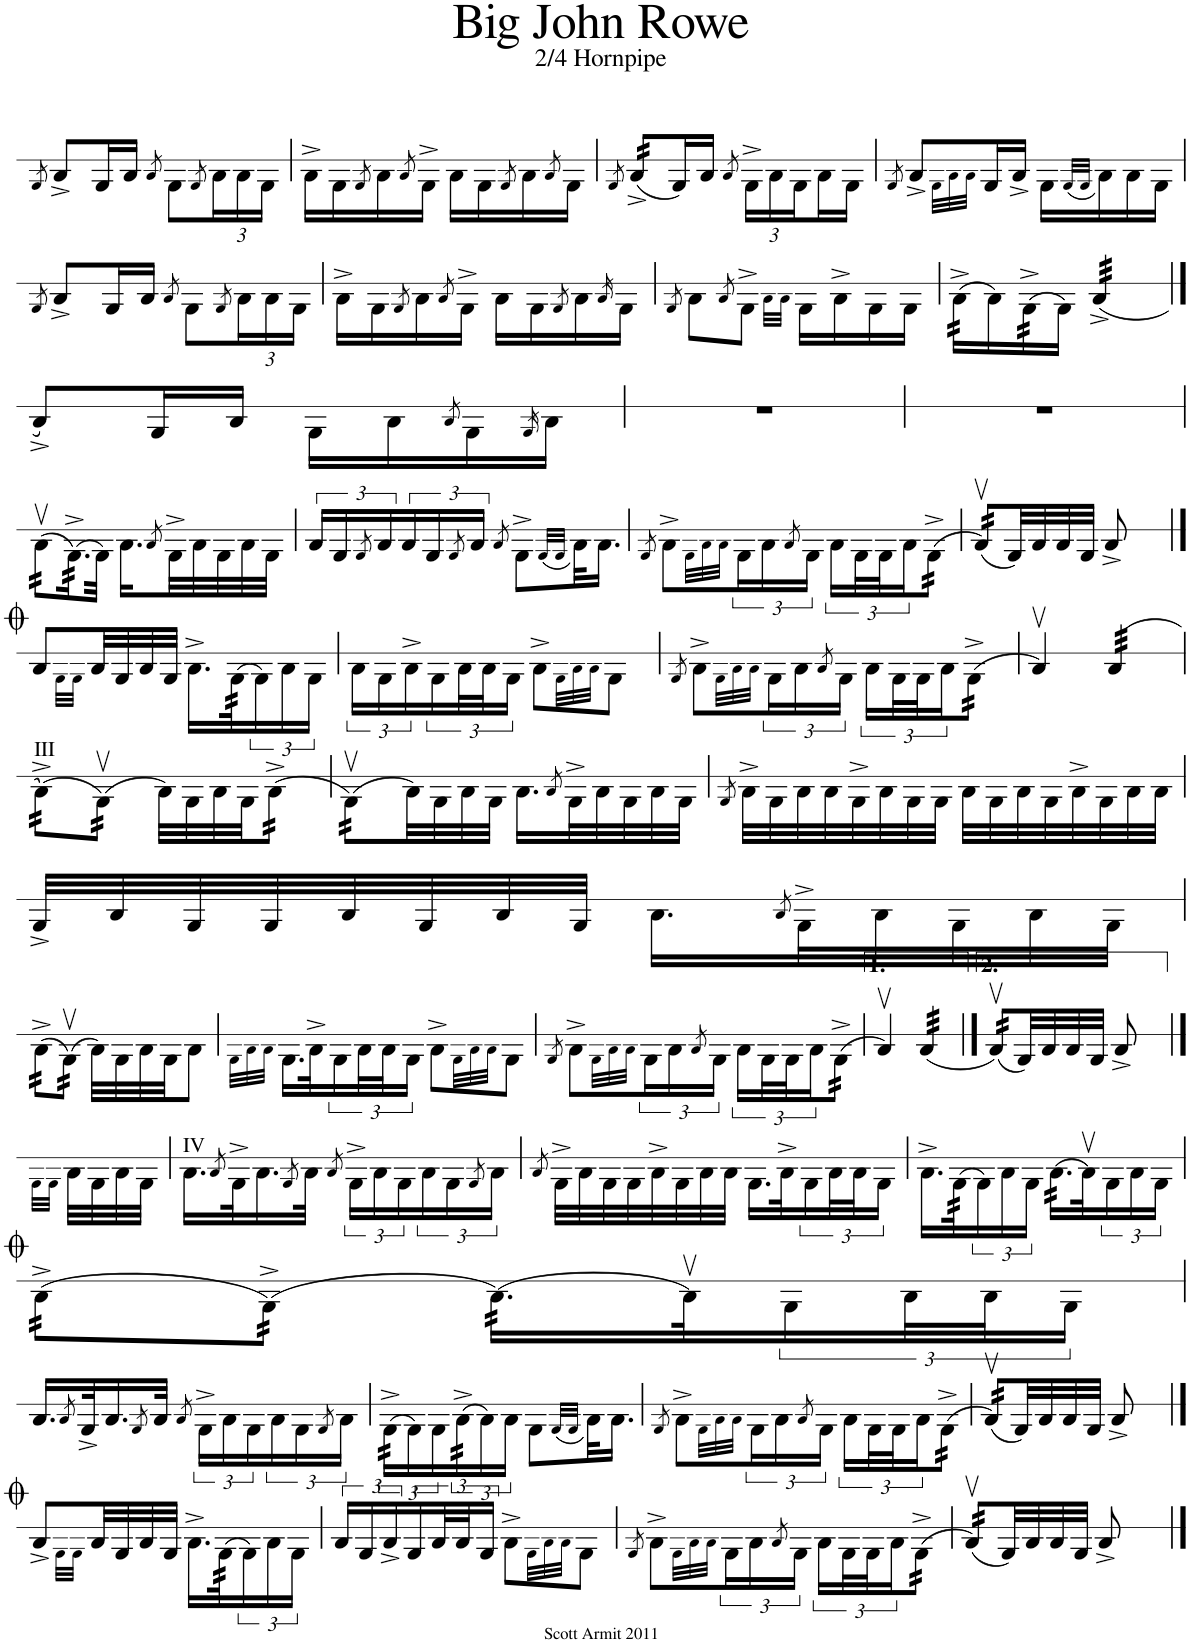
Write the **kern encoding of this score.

**kern
*part1
*staff1
*I"Piano
*I'Pno
*stria1
*clefG2
*k[]
=1
8qa/
8cc^/L
16a/L
16cc/JJ
8qcc/
8a\L
8qa/
*Xbrackettup
24cc\L
24cc\
24a\JJ
=2
16cc^\LL
16a\
8qa/
16cc\
8qcc/
16a^\JJ
16cc\LL
16a\
8qa/
16cc\
8qcc/
16a\JJ
=3
8qa/
*tremolo
(32cc^/LLL
(32cc^/
(32cc^/
(32cc^/
*Xtremolo
16a/L)
16cc/JJ
8qcc/
24a^\LL
24cc\
24a\
16cc\
16a\JJ
=4
8qa/
8cc^/L
32qa\LLL
32qcc\
32qcc\JJJ
16a/L
16cc^/JJ
16a\LL
(32qa/LLL
32qa/JJJ
16cc\)
16cc\
16a\JJ
!!LO:LB:g=z
=5
8qa/
8cc^/L
16a/L
16cc/JJ
8qcc/
8a\L
8qa/
24cc\L
24cc\
24a\JJ
=6
16cc^\LL
16a\
8qa/
16cc\
8qcc/
16a^\JJ
16cc\LL
16a\
8qa/
16cc\
16qcc/
16a\JJ
=7
8qa/
8cc\L
8qcc/
8a^\J
32qcc\LLL
32qcc\JJJ
16a\LL
16cc^\
16a\
16a\JJ
=8
*tremolo
(64cc^\LLLL
(64cc^\
(64cc^\
(64cc^\
*Xtremolo
16cc\)
*tremolo
(64a^\
(64a^\
(64a^\
(64a^\
*Xtremolo
16a\JJ)
*tremolo
(32cc^/LLL
(32cc^/
(32cc^/
(32cc^/
(32cc^/
(32cc^/
(32cc^/
(32cc^/JJJ
*Xtremolo
!!LO:LB:g=z
==9
8cc^/L)
16a/L
16cc/JJ
16a\LL
16cc\
8qcc/
16a\
16qa/
16cc\JJ
=10
1r
=11
1r
!!LO:LB:g=z
=12
*tremolo
(32ccv\LLL
(32ccv\
(32ccv\
(32ccv\
(64a^\)LLLL
(64a^\)
(64a^\)
(64a^\)
(64a^\)
(64a^\)
*Xtremolo
32a\JLL)
16.cc\LL
8qcc/
32a^\LL
32cc\
32a\
32cc\
32a\JJJ
=13
*brackettup
24cc/LL
24a/
8qa/
24cc/
24cc/
24a/
8qa/
24cc/JJ
8qcc/
8a^\L
(32qa/LLL
32qa/JJJ
32cc\KL)
16.cc\JJ
=14
8qa/
8cc^\L
32qa\LLL
32qcc\
32qcc\JJJ
24a\L
24cc\
8qcc/
24a\JJ
24cc\LL
48a\L
48a\J
24cc\J
*tremolo
(32a^\
(32a^\
(32a^\
(32a^\JJJ
=15
(32ccv/)LLL
(32ccv/)
(32ccv/)
(32ccv/)
*Xtremolo
32a/LL)
32cc/
32cc/
32a/JJJ
8cc^/
8ryy
!!LO:LB:g=z
==16
8cc/L
32qa\LLL
32qa\JJJ
32cc/LL
32a/
32cc/
32a/JJJ
16.cc^\LL
*tremolo
(128a\
(128a\
(128a\
(128a\
*Xtremolo
24a\)
24cc\
24a\JJ
=17
24cc\LL
24a\
24cc^\
24a\
48cc\L
48cc\J
24a\JJ
8cc^\L
32qa\LLL
32qcc\
32qcc\JJJ
8a\J
=18
8qa/
8cc^\L
32qa\LLL
32qcc\
32qcc\JJJ
24a\L
24cc\
8qcc/
24a\JJ
24cc\LL
48a\L
48a\J
24cc\J
*tremolo
(32a^\
(32a^\
(32a^\
(32a^\JJJ
*Xtremolo
=19
4ccv/)
*tremolo
(32cc/LLL
(32cc/
(32cc/
(32cc/
(32cc/
(32cc/
(32cc/
(32cc/JJJ
!!LO:LB:g=z
=20
!LO:TX:a:t=III
(32cc^\)LLL
(32cc^\)
(32cc^\)
(32cc^\)
(32av\)
(32av\)
(32av\)
(32av\)JJJ
*Xtremolo
32cc\LLL)
32a\
32cc\
32a\JJ
*tremolo
(32cc^\
(32cc^\
(32cc^\
(32cc^\JJJ
=21
(32av\)LLL
(32av\)
(32av\)
(32av\)
*Xtremolo
32cc\LL)
32a\
32cc\
32a\JJJ
16.cc\LL
8qcc/
32a^\L
32cc\
32a\
32cc\
32a\JJJ
=22
8qa/
32cc^\LLL
32a\
32cc\
32cc\
32a^\
32cc\
32a\
32a\JJJ
32cc\LLL
32a\
32cc\
32a\
32cc^\
32a\
32cc\
32cc\JJJ
!!LO:LB:g=z
=23
32a^/LLL
32cc/
32a/
32a/
32cc/
32a/
32cc/
32a/JJJ
16.cc\LL
8qcc/
32a^\L
32cc\
32a\
32cc\
32a\JJJ
!!LO:LB:g=z
=24
*tremolo
(32cc^\LLL
(32cc^\
(32cc^\
(32cc^\
(32av\)
(32av\)
(32av\)
(32av\)JJJ
*Xtremolo
32cc\LLL)
32a\
32cc\
32a\JJ
8cc\J
=25
32qa\LLL
32qcc\
32qcc\JJJ
16.a\LL
32cc^\K
24a\
48cc\L
48cc\J
24a\JJ
8cc^\L
32qa\LLL
32qcc\
32qcc\JJJ
8a\J
=26
8qa/
8cc^\L
32qa\LLL
32qcc\
32qcc\JJJ
24a\L
24cc\
8qcc/
24a\JJ
24cc\LL
48a\L
48a\J
24cc\J
*tremolo
(32a^\
(32a^\
(32a^\
(32a^\JJJ
*Xtremolo
=27
4ccv/)
*tremolo
(32cc/LLL
(32cc/
(32cc/
(32cc/
(32cc/
(32cc/
(32cc/
(32cc/JJJ
==28
(32ccv/)LLL
(32ccv/)
(32ccv/)
(32ccv/)
*Xtremolo
32a/LL)
32cc/
32cc/
32a/JJJ
8cc^/
8ryy
!!LO:LB:g=z
==29
32qa\LLL
32qa\JJJ
32cc\LLL
32a\
32cc\
32a\JJJ
=30
!LO:TX:a:t=IV
16.cc\LL
8qcc/
32a^\K
16.cc\
8qa/
32cc\JJk
8qcc/
24a^\LL
24cc\
24a\
24cc\
24a\
8qa/
24cc\JJ
=31
8qcc/
32a^\LLL
32cc\
32a\
32a\
32cc^\
32a\
32cc\
32cc\JJJ
16.a\LL
32cc^\K
24a\
48cc\L
48cc\J
24a\JJ
=32
16.cc^\LL
*tremolo
(128a\
(128a\
(128a\
(128a\
*Xtremolo
24a\)
24cc\
24a\JJ
*tremolo
(64cc\LLLL
(64cc\
(64cc\
(64cc\
(64cc\
(64cc\
*Xtremolo
32ccv\K)
24a\
24cc\
24a\JJ
!!LO:LB:g=z
=33
*tremolo
(32cc^\LLL
(32cc^\
(32cc^\
(32cc^\
(32a^\)
(32a^\)
(32a^\)
(32a^\)JJJ
(64cc\)LLLL
(64cc\)
(64cc\)
(64cc\)
(64cc\)
(64cc\)
*Xtremolo
32ccv\K)
24a\
48cc\L
48cc\J
24a\JJ
!!LO:LB:g=z
=34
16.cc/LL
8qcc/
32a^/K
16.cc/
8qa/
32cc/JJk
8qcc/
24a^\LL
24cc\
24a\
24cc\
24a\
8qa/
24cc\JJ
=35
*tremolo
(96a^\LLLL
(96a^\
(96a^\
(96a^\
*Xtremolo
24a\)
24a\
*tremolo
(96cc^\
(96cc^\
(96cc^\
(96cc^\
*Xtremolo
24cc\)
24cc\JJ
8a\L
(32qa/LLL
32qa/JJJ
32cc\KL)
16.cc\JJ
=36
8qa/
8cc^\L
32qa\LLL
32qcc\
32qcc\JJJ
24a\L
24cc\
8qcc/
24a\JJ
24cc\LL
48a\L
48a\J
24cc\J
*tremolo
(32a^\
(32a^\
(32a^\
(32a^\JJJ
=37
(32ccv/)LLL
(32ccv/)
(32ccv/)
(32ccv/)
*Xtremolo
32a/LL)
32cc/
32cc/
32a/JJJ
8cc^/
8ryy
!!LO:LB:g=z
==38
8cc^/L
32qa\LLL
32qa\JJJ
32cc/LL
32a/
32cc/
32a/JJJ
16.cc^\LL
*tremolo
(128a\
(128a\
(128a\
(128a\
*Xtremolo
24a\)
24cc\
24a\JJ
=39
24cc/LL
24a/
24cc^/
24a/
48cc/L
48cc/J
24a/JJ
8cc^\L
32qa\LLL
32qcc\
32qcc\JJJ
8a\J
=40
8qa/
8cc^\L
32qa\LLL
32qcc\
32qcc\JJJ
24a\L
24cc\
8qcc/
24a\JJ
24cc\LL
48a\L
48a\J
24cc\J
*tremolo
(32a^\
(32a^\
(32a^\
(32a^\JJJ
=41
(32ccv/)LLL
(32ccv/)
(32ccv/)
(32ccv/)
*Xtremolo
32a/LL)
32cc/
32cc/
32a/JJJ
8cc^/
8ryy
==
*-
